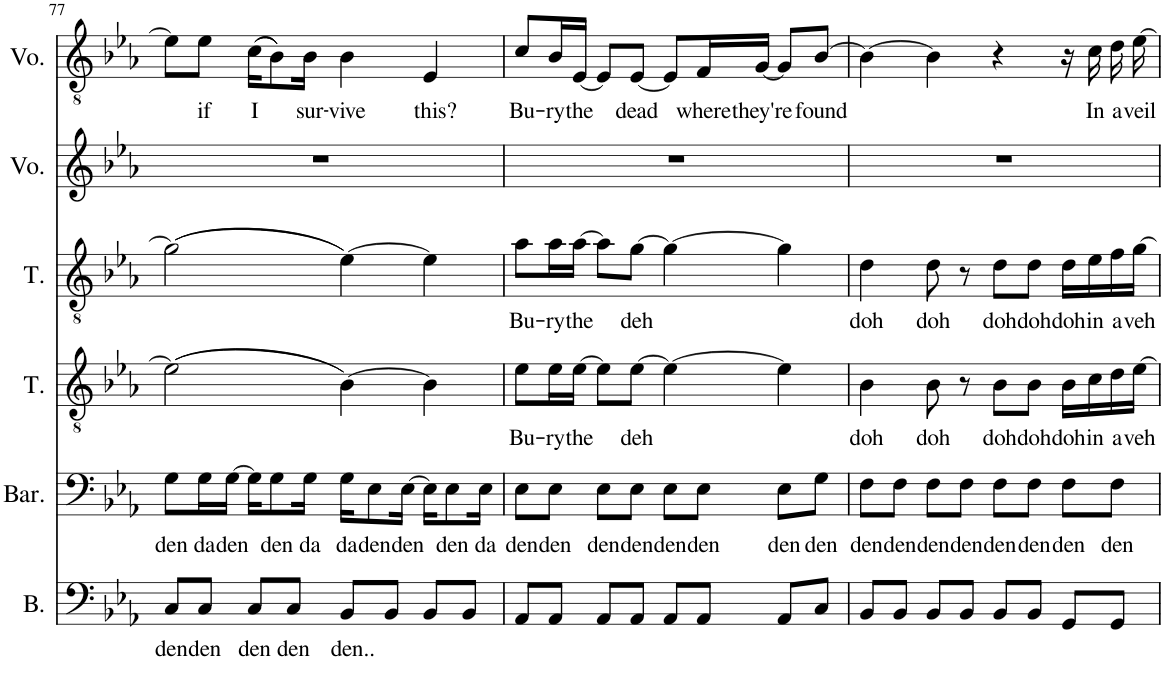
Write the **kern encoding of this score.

**kern	**text	**kern	**text	**kern	**text	**kern	**text	**kern	**kern	**text
*part6	*part6	*part5	*part5	*part4	*part4	*part3	*part3	*part2	*part1	*part1
*staff6	*staff6	*staff5	*staff5	*staff4	*staff4	*staff3	*staff3	*staff2	*staff1	*staff1
*I"Bass	*	*I"Baritone	*	*I"Tenor	*	*I"Tenor	*	*I"Voice	*I"Voice	*
*I'B.	*	*I'Bar.	*	*I'T.	*	*I'T.	*	*I'Vo.	*I'Vo.	*
!!LO:PB:g=z
*clefF4	*	*clefF4	*	*clefGv2	*	*clefGv2	*	*clefG2	*clefGv2	*
*k[b-e-a-]	*	*k[b-e-a-]	*	*k[b-e-a-]	*	*k[b-e-a-]	*	*k[b-e-a-]	*k[b-e-a-]	*
*M4/4	*	*M4/4	*	*M4/4	*	*M4/4	*	*M4/4	*M4/4	*
=77	=77	=77	=77	=77	=77	=77	=77	=77	=77	=77
!	!LO:LY:b	!	!LO:LY:b	!	!	!	!	!	!	!
8C/L	den	8G\L	den	(>(>2e-\]	.	(>(>2g\]	.	1r	8e-\L]	.
!	!LO:LY:b	!	!LO:LY:b	!	!	!	!	!	!	!LO:LY:b
8C/J	den	16G\L	da	.	.	.	.	.	8e-\J	if
!	!	!	!LO:LY:b	!	!	!	!	!	!	!
.	.	[16G\JJ	den	.	.	.	.	.	.	.
!	!LO:LY:b	!	!	!	!	!	!	!	!	!LO:LY:b
8C/L	den	16G\KL]	.	.	.	.	.	.	(>(>16c\KL	I
!	!	!	!LO:LY:b	!	!	!	!	!	!	!
.	.	8G\	den	.	.	.	.	.	8B-\))	.
!	!LO:LY:b	!	!	!	!	!	!	!	!	!
8C/J	den	.	.	.	.	.	.	.	.	.
!	!	!	!LO:LY:b	!	!	!	!	!	!	!LO:LY:b
.	.	16G\Jk	da	.	.	.	.	.	16B-\Jk	sur-
!	!LO:LY:b	!	!LO:LY:b	!	!	!	!	!	!	!LO:LY:b
8BB-/L	den..	16G\KL	da	[4B-\))	.	[4e-\))	.	.	4B-\	-vive
!	!	!	!LO:LY:b	!	!	!	!	!	!	!
.	.	8E-\	den	.	.	.	.	.	.	.
8BB-/J	.	.	.	.	.	.	.	.	.	.
!	!	!	!LO:LY:b	!	!	!	!	!	!	!
.	.	[16E-\Jk	den	.	.	.	.	.	.	.
!	!	!	!	!	!	!	!	!	!	!LO:LY:b
8BB-/L	.	16E-\KL]	.	4B-\]	.	4e-\]	.	.	4E-/	this?
!	!	!	!LO:LY:b	!	!	!	!	!	!	!
.	.	8E-\	den	.	.	.	.	.	.	.
8BB-/J	.	.	.	.	.	.	.	.	.	.
!	!	!	!LO:LY:b	!	!	!	!	!	!	!
.	.	16E-\Jk	da	.	.	.	.	.	.	.
=78	=78	=78	=78	=78	=78	=78	=78	=78	=78	=78
!	!	!	!LO:LY:b	!	!LO:LY:b	!	!LO:LY:b	!	!	!LO:LY:b
8AA-/L	.	8E-\L	den	8e-\L	Bu-	8a-\L	Bu-	1r	8c/L	Bu-
!	!	!	!LO:LY:b	!	!LO:LY:b	!	!LO:LY:b	!	!	!LO:LY:b
8AA-/J	.	8E-\J	den	16e-\L	-ry	16a-\L	-ry	.	16B-/L	-ry
!	!	!	!	!	!LO:LY:b	!	!LO:LY:b	!	!	!LO:LY:b
.	.	.	.	[16e-\JJ	the	[16a-\JJ	the	.	[16E-/JJ	the
!	!	!	!LO:LY:b	!	!	!	!	!	!	!
8AA-/L	.	8E-\L	den	8e-\L]	.	8a-\L]	.	.	8E-/L]	.
!	!	!	!LO:LY:b	!	!LO:LY:b	!	!LO:LY:b	!	!	!LO:LY:b
8AA-/J	.	8E-\J	den	[8e-\J	deh	[8g\J	deh	.	[8E-/J	dead
!	!	!	!LO:LY:b	!	!	!	!	!	!	!
8AA-/L	.	8E-\L	den	4e-\_	.	4g\_	.	.	8E-/L]	.
!	!	!	!LO:LY:b	!	!	!	!	!	!	!LO:LY:b
8AA-/J	.	8E-\J	den	.	.	.	.	.	16F/L	where
!	!	!	!	!	!	!	!	!	!	!LO:LY:b
.	.	.	.	.	.	.	.	.	[16G/JJ	they're
!	!	!	!LO:LY:b	!	!	!	!	!	!	!
8AA-/L	.	8E-\L	den	4e-\]	.	4g\]	.	.	8G/L]	.
!	!	!	!LO:LY:b	!	!	!	!	!	!	!LO:LY:b
8C/J	.	8G\J	den	.	.	.	.	.	[8B-/J	found
=79	=79	=79	=79	=79	=79	=79	=79	=79	=79	=79
!	!	!	!LO:LY:b	!	!LO:LY:b	!	!LO:LY:b	!	!	!
8BB-/L	.	8F\L	den	4B-\	doh	4d\	doh	1r	4B-\_	.
!	!	!	!LO:LY:b	!	!	!	!	!	!	!
8BB-/J	.	8F\J	den	.	.	.	.	.	.	.
!	!	!	!LO:LY:b	!	!LO:LY:b	!	!LO:LY:b	!	!	!
8BB-/L	.	8F\L	den	8B-\	doh	8d\	doh	.	4B-\]	.
!	!	!	!LO:LY:b	!	!	!	!	!	!	!
8BB-/J	.	8F\J	den	8r	.	8r	.	.	.	.
!	!	!	!LO:LY:b	!	!LO:LY:b	!	!LO:LY:b	!	!	!
8BB-/L	.	8F\L	den	8B-\L	doh	8d\L	doh	.	4r	.
!	!	!	!LO:LY:b	!	!LO:LY:b	!	!LO:LY:b	!	!	!
8BB-/J	.	8F\J	den	8B-\J	doh	8d\J	doh	.	.	.
!	!	!	!LO:LY:b	!	!LO:LY:b	!	!LO:LY:b	!	!	!
8GG/L	.	8F\L	den	16B-\LL	doh	16d\LL	doh	.	16r	.
!	!	!	!	!	!LO:LY:b	!	!LO:LY:b	!	!	!LO:LY:b
.	.	.	.	16c\	in	16e-\	in	.	16c\	In
!	!	!	!LO:LY:b	!	!LO:LY:b	!	!LO:LY:b	!	!	!LO:LY:b
8GG/J	.	8F\J	den	16d\	a	16f\	a	.	16d\	a
!	!	!	!	!	!LO:LY:b	!	!LO:LY:b	!	!	!LO:LY:b
.	.	.	.	[16e-\JJ	veh	[16g\JJ	veh	.	[16e-\	veil
=	=	=	=	=	=	=	=	=	=	=
*-	*-	*-	*-	*-	*-	*-	*-	*-	*-	*-
